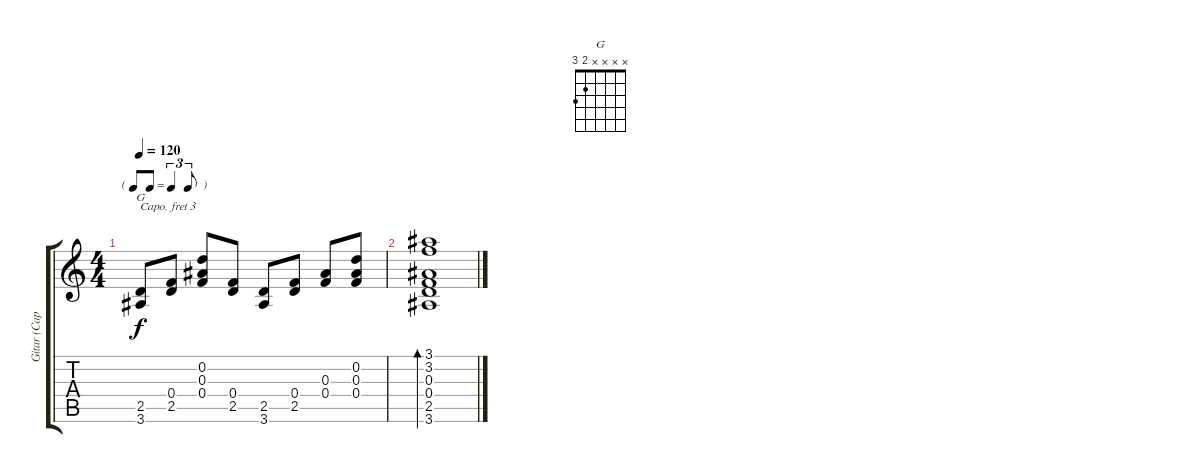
\track ("Gitar (Capo 3)" "Gitar (Cap") {instrument acousticguitarsteel}
\staff {score tabs}
\capo 3
\tuning (E4 B3 G3 D3 A2 E2) {hide}
\chord ("G" x x x x 2 3)
\ts (4 4)
\tf triplet8th
\tempo 120
\clef g2
\ks c
(2.5 3.6).8{ch "G" dy f} (0.4 2.5).8 (0.2 0.3 0.4).8 (0.4 2.5).8 (2.5 3.6).8 (0.4 2.5).8 (0.3 0.4).8 (0.2 0.3 0.4).8 |
(3.1 3.2 0.3 0.4 2.5 3.6).1{bd 240}
